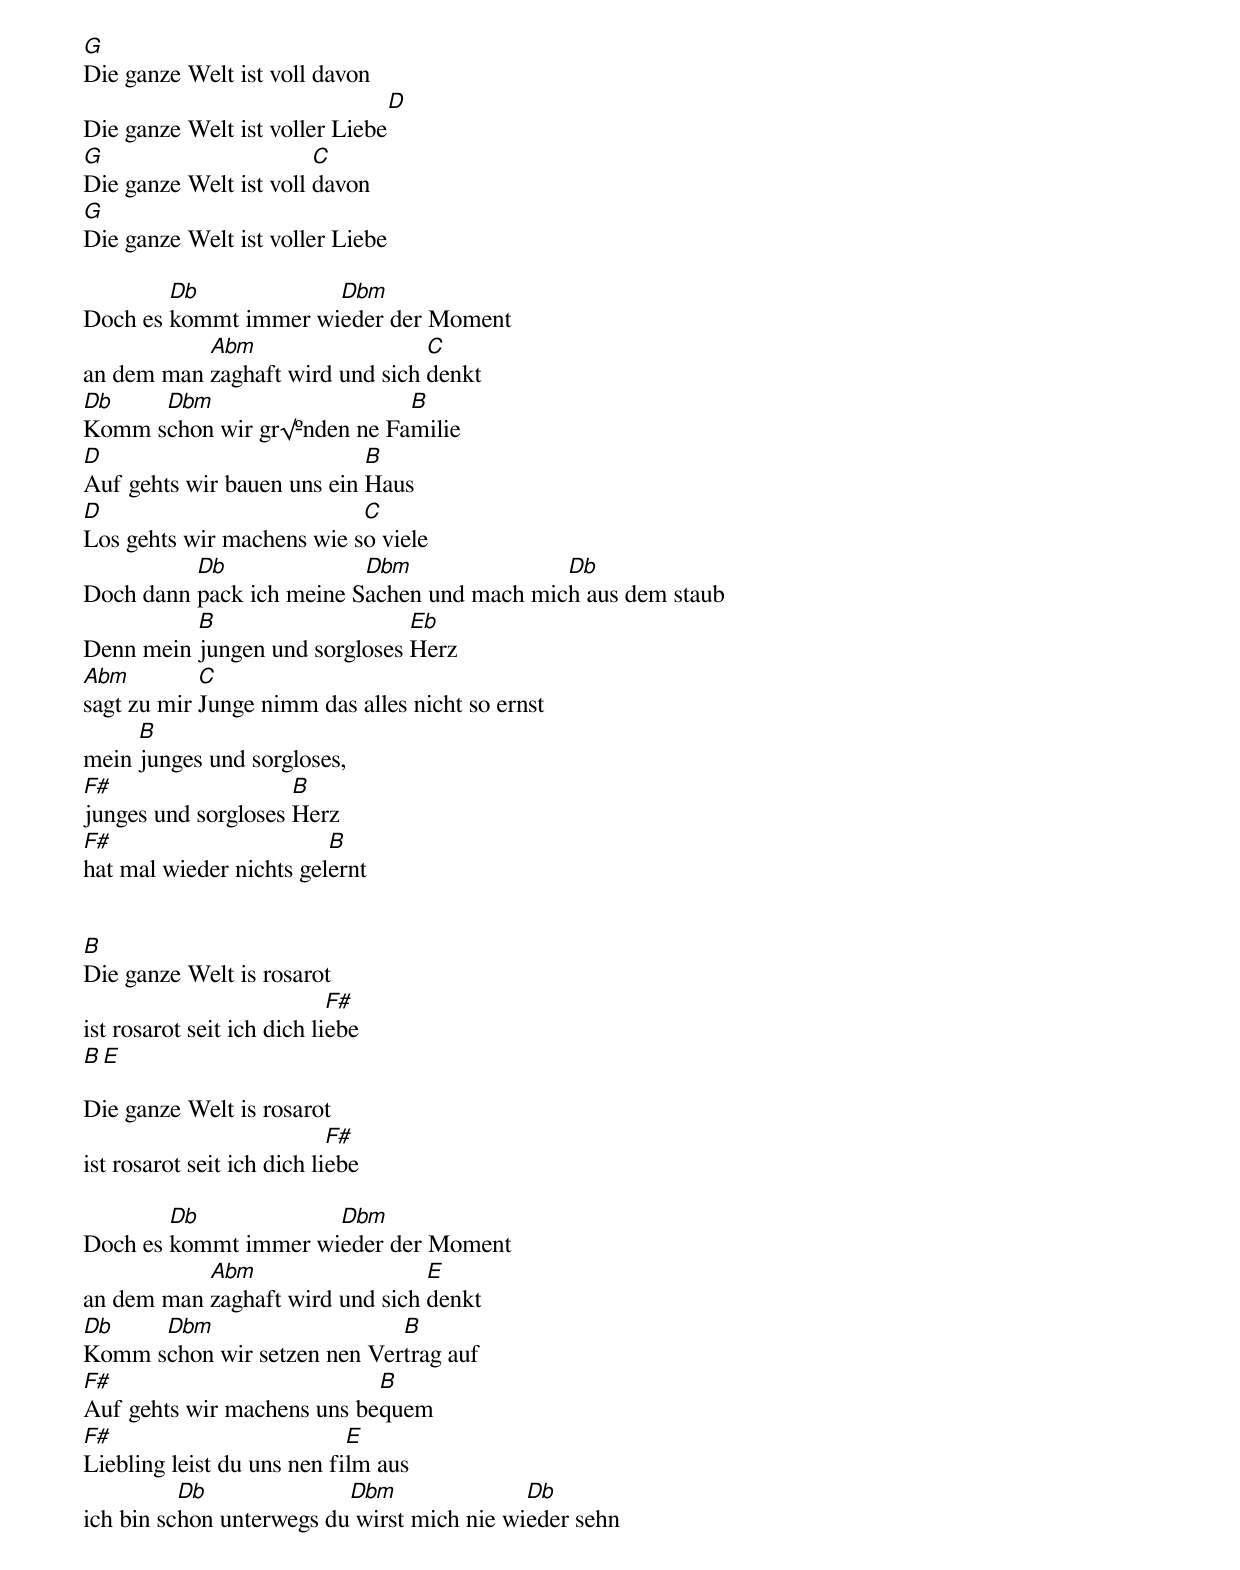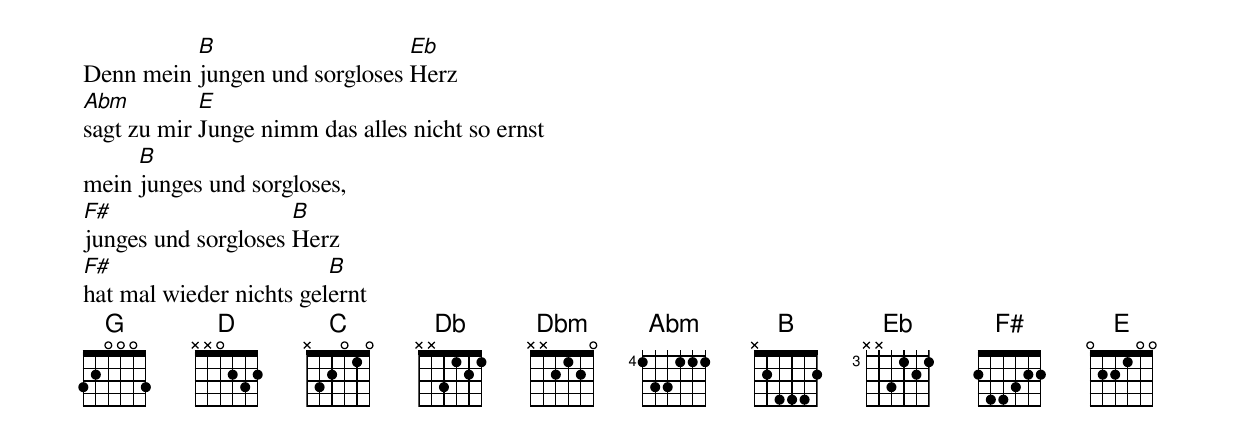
G
Die ganze Welt ist voll davon
                                  D
Die ganze Welt ist voller Liebe
G                       C
Die ganze Welt ist voll davon
G
Die ganze Welt ist voller Liebe

        Db            Dbm
Doch es kommt immer wieder der Moment
           Abm                   C
an dem man zaghaft wird und sich denkt
Db    Dbm                    B
Komm schon wir gr√ºnden ne Familie
D                           B
Auf gehts wir bauen uns ein Haus
D                          C
Los gehts wir machens wie so viele
          Db              Dbm               Db
Doch dann pack ich meine Sachen und mach mich aus dem staub
          B                    Eb
Denn mein jungen und sorgloses Herz
Abm         C
sagt zu mir Junge nimm das alles nicht so ernst
     B
mein junges und sorgloses,
F#                   B
junges und sorgloses Herz
F#                       B
hat mal wieder nichts gelernt


B
Die ganze Welt is rosarot
                            F#
ist rosarot seit ich dich liebe
B                       E

Die ganze Welt is rosarot
                            F#
ist rosarot seit ich dich liebe

        Db            Dbm
Doch es kommt immer wieder der Moment
           Abm                   E
an dem man zaghaft wird und sich denkt
Db    Dbm                    B
Komm schon wir setzen nen Vertrag auf
F#                          B
Auf gehts wir machens uns bequem
F#                          E
Liebling leist du uns nen film aus
          Db              Dbm               Db
ich bin schon unterwegs du wirst mich nie wieder sehn
          B                    Eb
Denn mein jungen und sorgloses Herz
Abm         E
sagt zu mir Junge nimm das alles nicht so ernst
     B
mein junges und sorgloses,
F#                   B
junges und sorgloses Herz
F#                       B
hat mal wieder nichts gelernt
